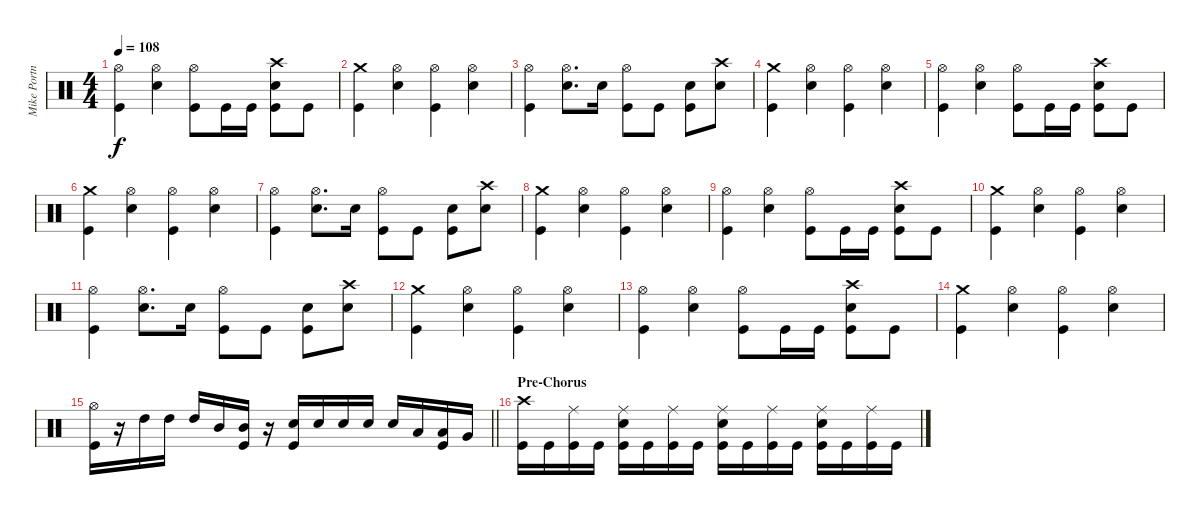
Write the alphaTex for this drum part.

\track ("Mike Portnoy" "Mike Portn") {instrument percussion}
\staff {score}
\articulation defaults
\ts (4 4)
\tempo 108
\clef neutral
\ks c
("Hi-Hat (open)" "Kick (hit)").4{dy f} ("Hi-Hat (open)" "Electric Snare (hit)").4 ("Hi-Hat (open)" "Kick (hit)").8 "Kick (hit)".16 "Kick (hit)".16 ("Crash high (hit)" "Electric Snare (hit)" "Kick (hit)").8 "Kick (hit)".8 |
("Crash medium (hit)" "Kick (hit)").4 ("Hi-Hat (open)" "Electric Snare (hit)").4 ("Hi-Hat (open)" "Kick (hit)").4 ("Hi-Hat (open)" "Electric Snare (hit)").4 |
("Hi-Hat (open)" "Kick (hit)").4 ("Hi-Hat (open)" "Electric Snare (hit)").8{d} "Electric Snare (hit)".16 ("Hi-Hat (open)" "Kick (hit)").8 "Kick (hit)".8 ("Electric Snare (hit)" "Kick (hit)").8 ("Crash high (hit)" "Electric Snare (hit)").8 |
("Crash medium (hit)" "Kick (hit)").4 ("Hi-Hat (open)" "Electric Snare (hit)").4 ("Hi-Hat (open)" "Kick (hit)").4 ("Hi-Hat (open)" "Electric Snare (hit)").4 |
("Hi-Hat (open)" "Kick (hit)").4 ("Hi-Hat (open)" "Electric Snare (hit)").4 ("Hi-Hat (open)" "Kick (hit)").8 "Kick (hit)".16 "Kick (hit)".16 ("Crash high (hit)" "Electric Snare (hit)" "Kick (hit)").8 "Kick (hit)".8 |
("Crash medium (hit)" "Kick (hit)").4 ("Hi-Hat (open)" "Electric Snare (hit)").4 ("Hi-Hat (open)" "Kick (hit)").4 ("Hi-Hat (open)" "Electric Snare (hit)").4 |
("Hi-Hat (open)" "Kick (hit)").4 ("Hi-Hat (open)" "Electric Snare (hit)").8{d} "Electric Snare (hit)".16 ("Hi-Hat (open)" "Kick (hit)").8 "Kick (hit)".8 ("Electric Snare (hit)" "Kick (hit)").8 ("Crash high (hit)" "Electric Snare (hit)").8 |
("Crash medium (hit)" "Kick (hit)").4 ("Hi-Hat (open)" "Electric Snare (hit)").4 ("Hi-Hat (open)" "Kick (hit)").4 ("Hi-Hat (open)" "Electric Snare (hit)").4 |
("Hi-Hat (open)" "Kick (hit)").4 ("Hi-Hat (open)" "Electric Snare (hit)").4 ("Hi-Hat (open)" "Kick (hit)").8 "Kick (hit)".16 "Kick (hit)".16 ("Crash high (hit)" "Electric Snare (hit)" "Kick (hit)").8 "Kick (hit)".8 |
("Crash medium (hit)" "Kick (hit)").4 ("Hi-Hat (open)" "Electric Snare (hit)").4 ("Hi-Hat (open)" "Kick (hit)").4 ("Hi-Hat (open)" "Electric Snare (hit)").4 |
("Hi-Hat (open)" "Kick (hit)").4 ("Hi-Hat (open)" "Electric Snare (hit)").8{d} "Electric Snare (hit)".16 ("Hi-Hat (open)" "Kick (hit)").8 "Kick (hit)".8 ("Electric Snare (hit)" "Kick (hit)").8 ("Crash high (hit)" "Electric Snare (hit)").8 |
("Crash medium (hit)" "Kick (hit)").4 ("Hi-Hat (open)" "Electric Snare (hit)").4 ("Hi-Hat (open)" "Kick (hit)").4 ("Hi-Hat (open)" "Electric Snare (hit)").4 |
("Hi-Hat (open)" "Kick (hit)").4 ("Hi-Hat (open)" "Electric Snare (hit)").4 ("Hi-Hat (open)" "Kick (hit)").8 "Kick (hit)".16 "Kick (hit)".16 ("Crash high (hit)" "Electric Snare (hit)" "Kick (hit)").8 "Kick (hit)".8 |
("Crash medium (hit)" "Kick (hit)").4 ("Hi-Hat (open)" "Electric Snare (hit)").4 ("Hi-Hat (open)" "Kick (hit)").4 ("Hi-Hat (open)" "Electric Snare (hit)").4 |
\barLineRight lightlight
("Hi-Hat (open)" "Kick (hit)").16 r.16 "High Tom (hit)".16 "High Tom (hit)".16 "High Tom (hit)".16 "Mid Tom (hit)".16 ("Mid Tom (hit)" "Kick (hit)").16 r.16 ("Electric Snare (hit)" "Kick (hit)").16 "Electric Snare (hit)".16 "Electric Snare (hit)".16 "Electric Snare (hit)".16 "Electric Snare (hit)".16 "Low Tom (hit)".16 ("Low Tom (hit)" "Kick (hit)").16 "Very Low Tom (hit)".16 |
\section ("" "Pre-Chorus")
("Crash high (hit)" "Kick (hit)").16 "Kick (hit)".16 ("Ride (middle)" "Kick (hit)").16 "Kick (hit)".16 ("Ride (middle)" "Electric Snare (hit)" "Kick (hit)").16 "Kick (hit)".16 ("Ride (middle)" "Kick (hit)").16 "Kick (hit)".16 ("Ride (middle)" "Electric Snare (hit)" "Kick (hit)").16 "Kick (hit)".16 ("Ride (middle)" "Kick (hit)").16 "Kick (hit)".16 ("Ride (middle)" "Electric Snare (hit)" "Kick (hit)").16 "Kick (hit)".16 ("Ride (middle)" "Kick (hit)").16 "Kick (hit)".16
